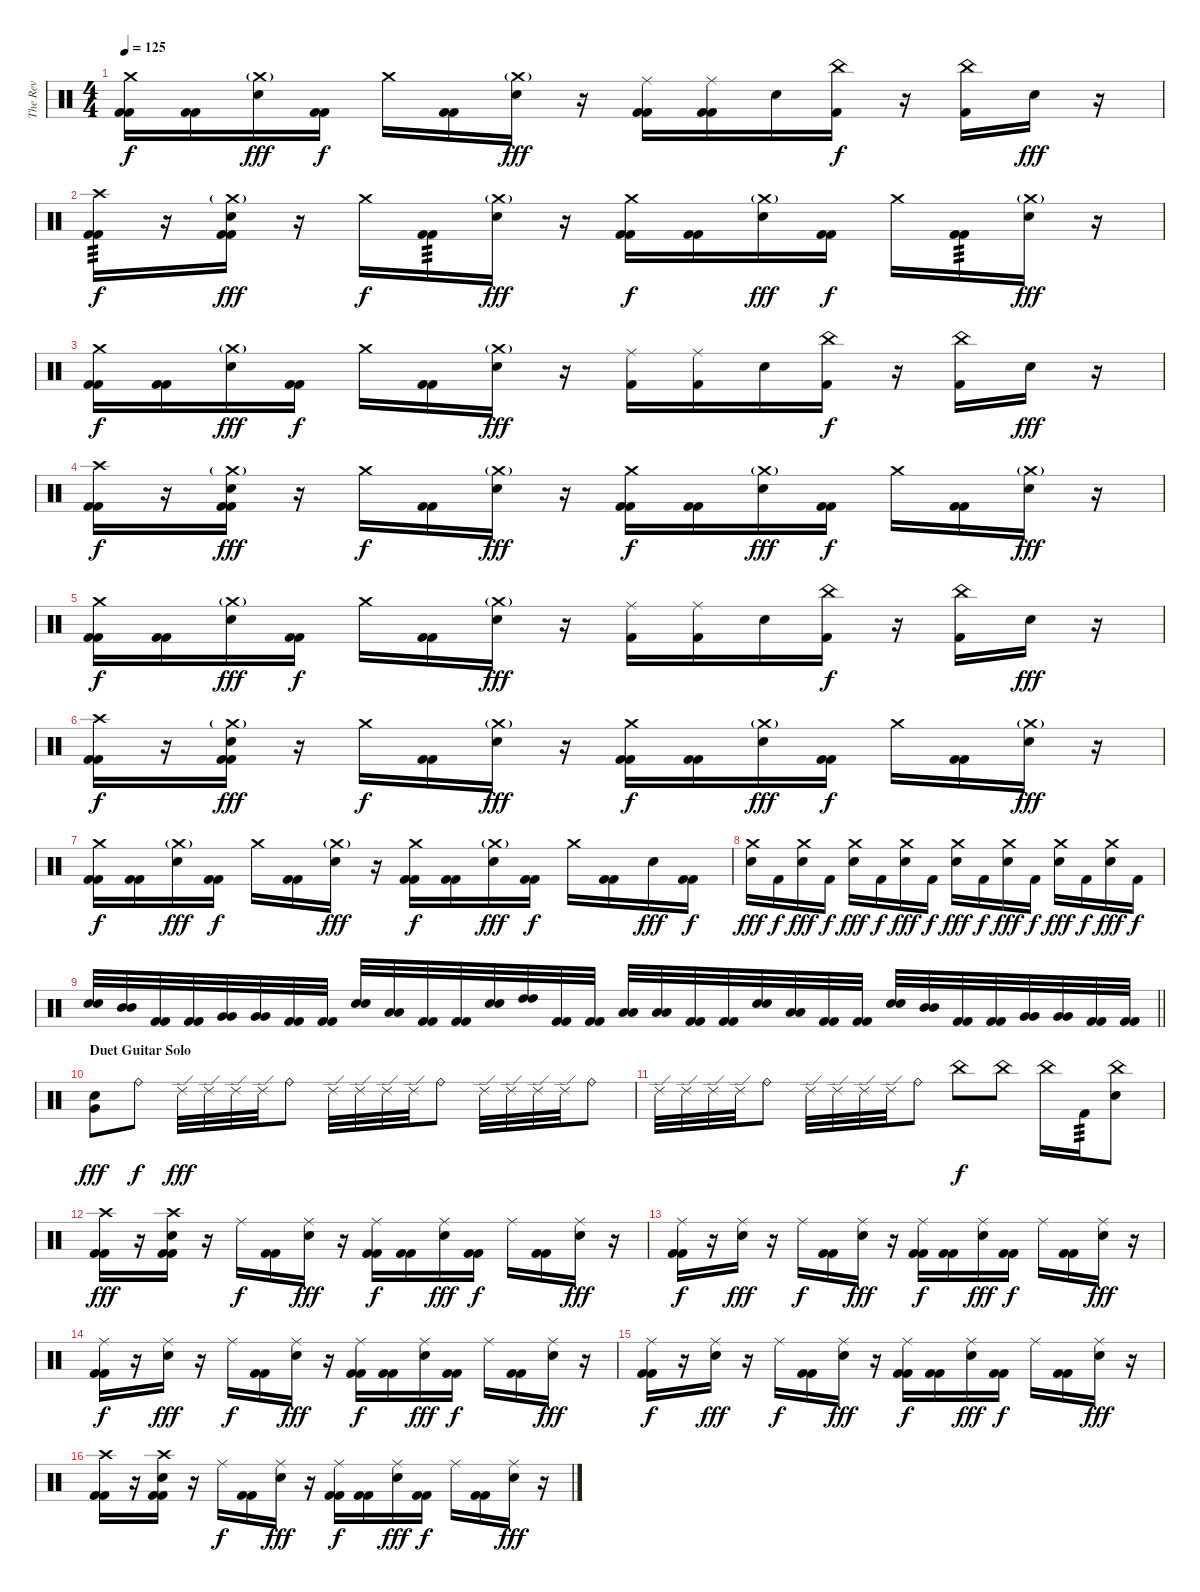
\track ("The Rev" "The Rev") {instrument percussion}
\staff {score}
\articulation defaults
\ts (4 4)
\tempo 125
\clef neutral
\ks c
("Crash medium (hit)" "Kick (hit) 2" "Kick (hit) 2").16{dy f} ("Kick (hit) 2" "Kick (hit) 2").16 ("Crash medium (hit)"{g} "Electric Snare (hit)").16{dy fff} ("Kick (hit) 2" "Kick (hit) 2").16{dy f} "Crash medium (hit)".16 ("Kick (hit) 2" "Kick (hit) 2").16 ("Crash medium (hit)"{g} "Electric Snare (hit)").16{dy fff} r.16 ("Ride (middle)" "Kick (hit) 2" "Kick (hit) 2").16 ("Ride (middle)" "Kick (hit) 2" "Kick (hit) 2").16 "Electric Snare (hit)".16 ("China (hit)" "Kick (hit) 2").16{dy f} r.16 ("China (hit)" "Kick (hit) 2").16 "Electric Snare (hit)".16{dy fff} r.16 |
("Crash high (hit)" "Kick (hit) 2" "Kick (hit) 2").16{tp 3 dy f} r.16 ("Crash medium (hit)"{g} "Electric Snare (hit)" "Kick (hit) 2" "Kick (hit) 2").16{dy fff} r.16 "Crash medium (hit)".16{dy f} ("Kick (hit) 2" "Kick (hit) 2").16{tp 3} ("Crash medium (hit)"{g} "Electric Snare (hit)").16{dy fff} r.16 ("Crash medium (hit)" "Kick (hit) 2" "Kick (hit) 2").16{dy f} ("Kick (hit) 2" "Kick (hit) 2").16 ("Crash medium (hit)"{g} "Electric Snare (hit)").16{dy fff} ("Kick (hit) 2" "Kick (hit) 2").16{dy f} "Crash medium (hit)".16 ("Kick (hit) 2" "Kick (hit) 2").16{tp 3} ("Crash medium (hit)"{g} "Electric Snare (hit)").16{dy fff} r.16 |
("Crash medium (hit)" "Kick (hit) 2" "Kick (hit) 2").16{dy f} ("Kick (hit) 2" "Kick (hit) 2").16 ("Crash medium (hit)"{g} "Electric Snare (hit)").16{dy fff} ("Kick (hit) 2" "Kick (hit) 2").16{dy f} "Crash medium (hit)".16 ("Kick (hit) 2" "Kick (hit) 2").16 ("Crash medium (hit)"{g} "Electric Snare (hit)").16{dy fff} r.16 ("Ride (middle)" "Kick (hit) 2").16 ("Ride (middle)" "Kick (hit) 2").16 "Electric Snare (hit)".16 ("China (hit)" "Kick (hit) 2").16{dy f} r.16 ("China (hit)" "Kick (hit) 2").16 "Electric Snare (hit)".16{dy fff} r.16 |
("Crash high (hit)" "Kick (hit) 2" "Kick (hit) 2").16{dy f} r.16 ("Crash medium (hit)"{g} "Electric Snare (hit)" "Kick (hit) 2" "Kick (hit) 2").16{dy fff} r.16 "Crash medium (hit)".16{dy f} ("Kick (hit) 2" "Kick (hit) 2").16 ("Crash medium (hit)"{g} "Electric Snare (hit)").16{dy fff} r.16 ("Crash medium (hit)" "Kick (hit) 2" "Kick (hit) 2").16{dy f} ("Kick (hit) 2" "Kick (hit) 2").16 ("Crash medium (hit)"{g} "Electric Snare (hit)").16{dy fff} ("Kick (hit) 2" "Kick (hit) 2").16{dy f} "Crash medium (hit)".16 ("Kick (hit) 2" "Kick (hit) 2").16 ("Crash medium (hit)"{g} "Electric Snare (hit)").16{dy fff} r.16 |
("Crash medium (hit)" "Kick (hit) 2" "Kick (hit) 2").16{dy f} ("Kick (hit) 2" "Kick (hit) 2").16 ("Crash medium (hit)"{g} "Electric Snare (hit)").16{dy fff} ("Kick (hit) 2" "Kick (hit) 2").16{dy f} "Crash medium (hit)".16 ("Kick (hit) 2" "Kick (hit) 2").16 ("Crash medium (hit)"{g} "Electric Snare (hit)").16{dy fff} r.16 ("Ride (middle)" "Kick (hit) 2").16 ("Ride (middle)" "Kick (hit) 2").16 "Electric Snare (hit)".16 ("China (hit)" "Kick (hit) 2").16{dy f} r.16 ("China (hit)" "Kick (hit) 2").16 "Electric Snare (hit)".16{dy fff} r.16 |
("Crash high (hit)" "Kick (hit) 2" "Kick (hit) 2").16{dy f} r.16 ("Crash medium (hit)"{g} "Electric Snare (hit)" "Kick (hit) 2" "Kick (hit) 2").16{dy fff} r.16 "Crash medium (hit)".16{dy f} ("Kick (hit) 2" "Kick (hit) 2").16 ("Crash medium (hit)"{g} "Electric Snare (hit)").16{dy fff} r.16 ("Crash medium (hit)" "Kick (hit) 2" "Kick (hit) 2").16{dy f} ("Kick (hit) 2" "Kick (hit) 2").16 ("Crash medium (hit)"{g} "Electric Snare (hit)").16{dy fff} ("Kick (hit) 2" "Kick (hit) 2").16{dy f} "Crash medium (hit)".16 ("Kick (hit) 2" "Kick (hit) 2").16 ("Crash medium (hit)"{g} "Electric Snare (hit)").16{dy fff} r.16 |
("Crash medium (hit)" "Kick (hit) 2" "Kick (hit) 2").16{dy f} ("Kick (hit) 2" "Kick (hit) 2").16 ("Crash medium (hit)"{g} "Electric Snare (hit)").16{dy fff} ("Kick (hit) 2" "Kick (hit) 2").16{dy f} "Crash medium (hit)".16 ("Kick (hit) 2" "Kick (hit) 2").16 ("Crash medium (hit)"{g} "Electric Snare (hit)").16{dy fff} r.16 ("Crash medium (hit)" "Kick (hit) 2" "Kick (hit) 2").16{dy f} ("Kick (hit) 2" "Kick (hit) 2").16 ("Crash medium (hit)"{g} "Electric Snare (hit)").16{dy fff} ("Kick (hit) 2" "Kick (hit) 2").16{dy f} "Crash medium (hit)".16 ("Kick (hit) 2" "Kick (hit) 2").16 "Electric Snare (hit)".16{dy fff} ("Kick (hit) 2" "Kick (hit) 2").16{dy f} |
("Crash medium (hit)" "Electric Snare (hit)").16{dy fff} "Kick (hit) 2".16{dy f} ("Crash medium (hit)" "Electric Snare (hit)").16{dy fff} "Kick (hit) 2".16{dy f} ("Crash medium (hit)" "Electric Snare (hit)").16{dy fff} "Kick (hit) 2".16{dy f} ("Crash medium (hit)" "Electric Snare (hit)").16{dy fff} "Kick (hit) 2".16{dy f} ("Crash medium (hit)" "Electric Snare (hit)").16{dy fff} "Kick (hit) 2".16{dy f} ("Crash medium (hit)" "Electric Snare (hit)").16{dy fff} "Kick (hit) 2".16{dy f} ("Crash medium (hit)" "Electric Snare (hit)").16{dy fff} "Kick (hit) 2".16{dy f} ("Crash medium (hit)" "Electric Snare (hit)").16{dy fff} "Kick (hit) 2".16{dy f} |
\barLineRight lightlight
("Electric Snare (hit)" "Electric Snare (hit)").32 ("Mid Tom (hit)" "Mid Tom (hit)").32 ("Kick (hit) 2" "Kick (hit) 2").32 ("Kick (hit) 2" "Kick (hit) 2").32 ("Very Low Tom (hit)" "Very Low Tom (hit)").32 ("Very Low Tom (hit)" "Very Low Tom (hit)").32 ("Kick (hit) 2" "Kick (hit) 2").32 ("Kick (hit) 2" "Kick (hit) 2").32 ("Electric Snare (hit)" "Electric Snare (hit)").32 ("Low Tom (hit)" "Low Tom (hit)").32 ("Kick (hit) 2" "Kick (hit) 2").32 ("Kick (hit) 2" "Kick (hit) 2").32 ("Electric Snare (hit)" "Electric Snare (hit)").32 ("High Tom (hit)" "High Tom (hit)").32 ("Kick (hit) 2" "Kick (hit) 2").32 ("Kick (hit) 2" "Kick (hit) 2").32 ("Low Floor Tom (hit)" "Low Floor Tom (hit)").32 ("Low Floor Tom (hit)" "Low Floor Tom (hit)").32 ("Kick (hit) 2" "Kick (hit) 2").32 ("Kick (hit) 2" "Kick (hit) 2").32 ("Electric Snare (hit)" "Electric Snare (hit)").32 ("Low Tom (hit)" "Low Tom (hit)").32 ("Kick (hit) 2" "Kick (hit) 2").32 ("Kick (hit) 2" "Kick (hit) 2").32 ("Electric Snare (hit)" "Electric Snare (hit)").32 ("Mid Tom (hit)" "Mid Tom (hit)").32 ("Kick (hit) 2" "Kick (hit) 2").32 ("Kick (hit) 2" "Kick (hit) 2").32 ("Very Low Tom (hit)" "Very Low Tom (hit)").32 ("Very Low Tom (hit)" "Very Low Tom (hit)").32 ("Kick (hit) 2" "Kick (hit) 2").32 ("Kick (hit) 2" "Kick (hit) 2").32 |
\section ("" "Duet Guitar Solo")
("Electric Snare (hit)" "Very Low Tom (hit)").8{dy fff} "Ride (bell)".8{dy f} "Ride (edge) 2".32{dy fff} "Ride (edge) 2".32 "Ride (edge) 2".32 "Ride (edge) 2".32 "Ride (bell)".8 "Ride (edge) 2".32 "Ride (edge) 2".32 "Ride (edge) 2".32 "Ride (edge) 2".32 "Ride (bell)".8 "Ride (edge) 2".32 "Ride (edge) 2".32 "Ride (edge) 2".32 "Ride (edge) 2".32 "Ride (bell)".8 |
"Ride (edge) 2".32 "Ride (edge) 2".32 "Ride (edge) 2".32 "Ride (edge) 2".32 "Ride (bell)".8 "Ride (edge) 2".32 "Ride (edge) 2".32 "Ride (edge) 2".32 "Ride (edge) 2".32 "Ride (bell)".8 "China (hit)".8{dy f} "China (hit)".8 "China (hit)".16 "Kick (hit) 2".16{tp 3} ("China (hit)" "Electric Snare (hit)").8 |
("Crash high (hit)" "Kick (hit) 2" "Kick (hit) 2").16{dy fff} r.16 ("Crash high (hit)" "Electric Snare (hit)" "Kick (hit) 2" "Kick (hit) 2").16 r.16 "Ride (middle)".16{dy f} ("Kick (hit) 2" "Kick (hit) 2").16 ("Ride (middle)" "Electric Snare (hit)").16{dy fff} r.16 ("Ride (middle)" "Kick (hit) 2" "Kick (hit) 2").16{dy f} ("Kick (hit) 2" "Kick (hit) 2").16 ("Ride (middle)" "Electric Snare (hit)").16{dy fff} ("Kick (hit) 2" "Kick (hit) 2").16{dy f} "Ride (middle)".16 ("Kick (hit) 2" "Kick (hit) 2").16 ("Ride (middle)" "Electric Snare (hit)").16{dy fff} r.16 |
("Ride (middle)" "Kick (hit) 2" "Kick (hit) 2").16{dy f} r.16 ("Ride (middle)" "Electric Snare (hit)").16{dy fff} r.16 "Ride (middle)".16{dy f} ("Kick (hit) 2" "Kick (hit) 2").16 ("Ride (middle)" "Electric Snare (hit)").16{dy fff} r.16 ("Ride (middle)" "Kick (hit) 2" "Kick (hit) 2").16{dy f} ("Kick (hit) 2" "Kick (hit) 2").16 ("Ride (middle)" "Electric Snare (hit)").16{dy fff} ("Kick (hit) 2" "Kick (hit) 2").16{dy f} "Ride (middle)".16 ("Kick (hit) 2" "Kick (hit) 2").16 ("Ride (middle)" "Electric Snare (hit)").16{dy fff} r.16 |
("Ride (middle)" "Kick (hit) 2" "Kick (hit) 2").16{dy f} r.16 ("Ride (middle)" "Electric Snare (hit)").16{dy fff} r.16 "Ride (middle)".16{dy f} ("Kick (hit) 2" "Kick (hit) 2").16 ("Ride (middle)" "Electric Snare (hit)").16{dy fff} r.16 ("Ride (middle)" "Kick (hit) 2" "Kick (hit) 2").16{dy f} ("Kick (hit) 2" "Kick (hit) 2").16 ("Ride (middle)" "Electric Snare (hit)").16{dy fff} ("Kick (hit) 2" "Kick (hit) 2").16{dy f} "Ride (middle)".16 ("Kick (hit) 2" "Kick (hit) 2").16 ("Ride (middle)" "Electric Snare (hit)").16{dy fff} r.16 |
("Ride (middle)" "Kick (hit) 2" "Kick (hit) 2").16{dy f} r.16 ("Ride (middle)" "Electric Snare (hit)").16{dy fff} r.16 "Ride (middle)".16{dy f} ("Kick (hit) 2" "Kick (hit) 2").16 ("Ride (middle)" "Electric Snare (hit)").16{dy fff} r.16 ("Ride (middle)" "Kick (hit) 2" "Kick (hit) 2").16{dy f} ("Kick (hit) 2" "Kick (hit) 2").16 ("Ride (middle)" "Electric Snare (hit)").16{dy fff} ("Kick (hit) 2" "Kick (hit) 2").16{dy f} "Ride (middle)".16 ("Kick (hit) 2" "Kick (hit) 2").16 ("Ride (middle)" "Electric Snare (hit)").16{dy fff} r.16 |
("Crash high (hit)" "Kick (hit) 2" "Kick (hit) 2").16 r.16 ("Crash high (hit)" "Electric Snare (hit)" "Kick (hit) 2" "Kick (hit) 2").16 r.16 "Ride (middle)".16{dy f} ("Kick (hit) 2" "Kick (hit) 2").16 ("Ride (middle)" "Electric Snare (hit)").16{dy fff} r.16 ("Ride (middle)" "Kick (hit) 2" "Kick (hit) 2").16{dy f} ("Kick (hit) 2" "Kick (hit) 2").16 ("Ride (middle)" "Electric Snare (hit)").16{dy fff} ("Kick (hit) 2" "Kick (hit) 2").16{dy f} "Ride (middle)".16 ("Kick (hit) 2" "Kick (hit) 2").16 ("Ride (middle)" "Electric Snare (hit)").16{dy fff} r.16
